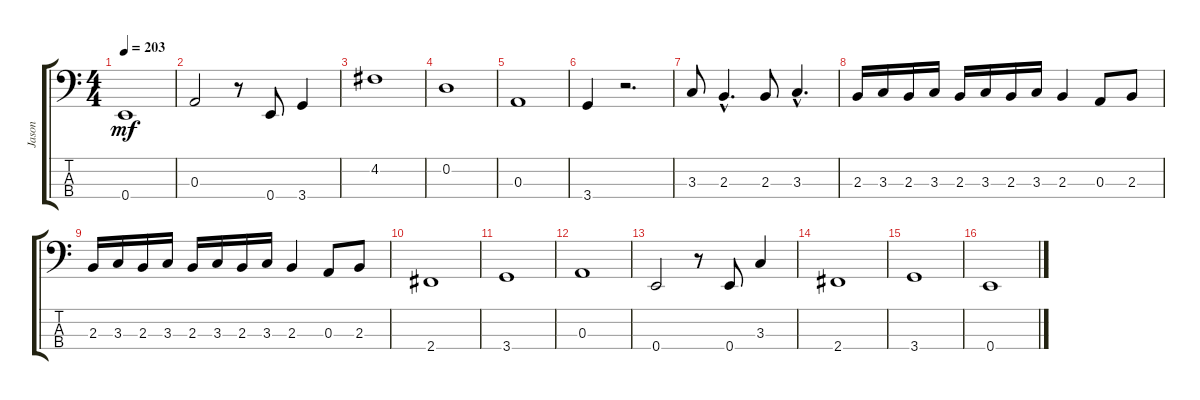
\track ("Jason" "Jason") {instrument electricbasspick}
\staff {score tabs}
\tuning (G2 D2 A1 E1) {hide}
\ts (4 4)
\tempo 203
\clef f4
\ks c
0.4.1{dy mf} |
0.3.2 r.8 0.4.8 3.4.4 |
4.2.1 |
0.2.1 |
0.3.1 |
3.4.4 r.2{d} |
3.3.8 2.3{hac}.4{d} 2.3.8 3.3{hac}.4{d} |
2.3.16 3.3.16 2.3.16 3.3.16 2.3.16 3.3.16 2.3.16 3.3.16 2.3.4 0.3.8 2.3.8 |
2.3.16 3.3.16 2.3.16 3.3.16 2.3.16 3.3.16 2.3.16 3.3.16 2.3.4 0.3.8 2.3.8 |
2.4.1 |
3.4.1 |
0.3.1 |
0.4.2 r.8 0.4.8 3.3.4 |
2.4.1 |
3.4.1 |
0.4.1
